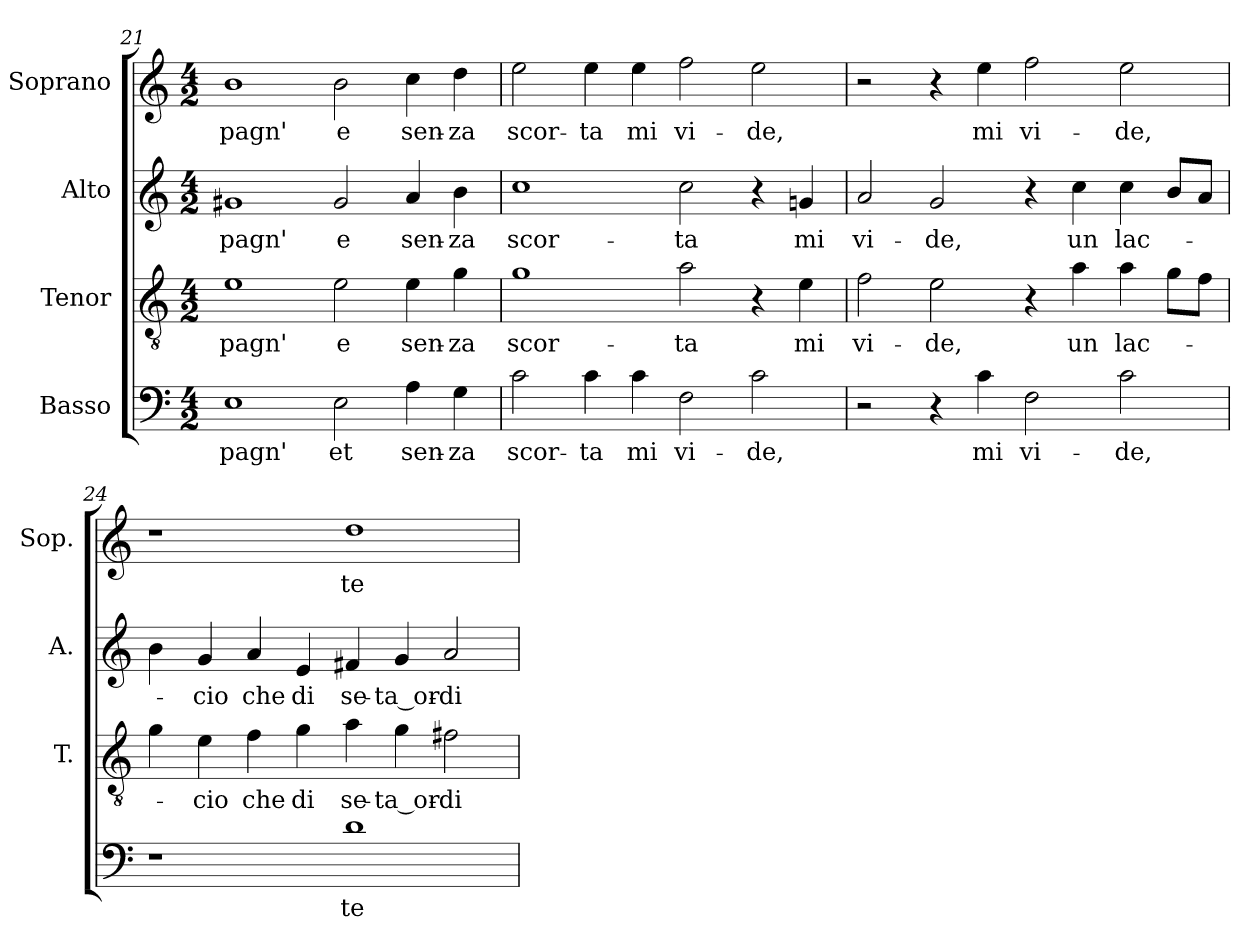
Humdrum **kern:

**kern	**text	**kern	**text	**kern	**text	**kern	**text
*part4	*part4	*part3	*part3	*part2	*part2	*part1	*part1
*staff4	*staff4	*staff3	*staff3	*staff2	*staff2	*staff1	*staff1
*I"Basso	*	*I"Tenor	*	*I"Alto	*	*I"Soprano	*
*	*	*I'T.	*	*I'A.	*	*I'Sop.	*
*clefF4	*	*clefGv2	*	*clefG2	*	*clefG2	*
*	*	*ITrd7c12	*	*	*	*	*
*k[]	*	*k[]	*	*k[]	*	*k[]	*
*C:	*	*C:	*	*C:	*	*C:	*
*M4/2	*	*M4/2	*	*M4/2	*	*M4/2	*
=21	=21	=21	=21	=21	=21	=21	=21
!	!LO:LY:b:color=#000000	!	!	!	!	!	!
!	!	!	!LO:LY:b:color=#000000	!	!	!	!
!	!	!	!	!	!LO:LY:b:color=#000000	!	!
!	!	!	!	!	!	!	!LO:LY:b:color=#000000
1Ei	-pagn'	1Ei	-pagn'	1g#Xi	-pagn'	1bi	-pagn'
!	!LO:LY:b:color=#000000	!	!	!	!	!	!
!	!	!	!LO:LY:b:color=#000000	!	!	!	!
!	!	!	!	!	!LO:LY:b:color=#000000	!	!
!	!	!	!	!	!	!	!LO:LY:b:color=#000000
2Ei\	et	2Ei\	e	2g#i/	e	2bi\	e
!	!LO:LY:b:color=#000000	!	!	!	!	!	!
!	!	!	!LO:LY:b:color=#000000	!	!	!	!
!	!	!	!	!	!LO:LY:b:color=#000000	!	!
!	!	!	!	!	!	!	!LO:LY:b:color=#000000
4Ai\	sen-	4Ei\	sen-	4ai/	sen-	4cci\	sen-
!	!LO:LY:b:color=#000000	!	!	!	!	!	!
!	!	!	!LO:LY:b:color=#000000	!	!	!	!
!	!	!	!	!	!LO:LY:b:color=#000000	!	!
!	!	!	!	!	!	!	!LO:LY:b:color=#000000
4Gi\	-za	4Gi\	-za	4bi\	-za	4ddi\	-za
=22	=22	=22	=22	=22	=22	=22	=22
!	!LO:LY:b:color=#000000	!	!	!	!	!	!
!	!	!	!LO:LY:b:color=#000000	!	!	!	!
!	!	!	!	!	!LO:LY:b:color=#000000	!	!
!	!	!	!	!	!	!	!LO:LY:b:color=#000000
2ci\	scor-	1Gi	scor-	1cci	scor-	2eei\	scor-
!	!LO:LY:b:color=#000000	!	!	!	!	!	!
!	!	!	!	!	!	!	!LO:LY:b:color=#000000
4ci\	-ta	.	.	.	.	4eei\	-ta
!	!LO:LY:b:color=#000000	!	!	!	!	!	!
!	!	!	!	!	!	!	!LO:LY:b:color=#000000
4ci\	mi	.	.	.	.	4eei\	mi
!	!LO:LY:b:color=#000000	!	!	!	!	!	!
!	!	!	!LO:LY:b:color=#000000	!	!	!	!
!	!	!	!	!	!LO:LY:b:color=#000000	!	!
!	!	!	!	!	!	!	!LO:LY:b:color=#000000
2Fi\	vi-	2Ai\	-ta	2cci\	-ta	2ffi\	vi-
!	!LO:LY:b:color=#000000	!	!	!	!	!	!
!	!	!	!	!	!	!	!LO:LY:b:color=#000000
2ci\	-de,	4r	.	4r	.	2eei\	-de,
!	!	!	!LO:LY:b:color=#000000	!	!	!	!
!	!	!	!	!	!LO:LY:b:color=#000000	!	!
.	.	4Ei\	mi	4gni/	mi	.	.
!!LO:LB:g=z
=23	=23	=23	=23	=23	=23	=23	=23
!	!	!	!LO:LY:b:color=#000000	!	!	!	!
!	!	!	!	!	!LO:LY:b:color=#000000	!	!
2r	.	2Fi\	vi-	2ai/	vi-	2r	.
!	!	!	!LO:LY:b:color=#000000	!	!	!	!
!	!	!	!	!	!LO:LY:b:color=#000000	!	!
4r	.	2Ei\	-de,	2gi/	-de,	4r	.
!	!LO:LY:b:color=#000000	!	!	!	!	!	!
!	!	!	!	!	!	!	!LO:LY:b:color=#000000
4ci\	mi	.	.	.	.	4eei\	mi
!	!LO:LY:b:color=#000000	!	!	!	!	!	!
!	!	!	!	!	!	!	!LO:LY:b:color=#000000
2Fi\	vi-	4r	.	4r	.	2ffi\	vi-
!	!	!	!LO:LY:b:color=#000000	!	!	!	!
!	!	!	!	!	!LO:LY:b:color=#000000	!	!
.	.	4Ai\	un	4cci\	un	.	.
!	!LO:LY:b:color=#000000	!	!	!	!	!	!
!	!	!	!LO:LY:b:color=#000000	!	!	!	!
!	!	!	!	!	!LO:LY:b:color=#000000	!	!
!	!	!	!	!	!	!	!LO:LY:b:color=#000000
2ci\	-de,	4Ai\	lac-	4cci\	lac-	2eei\	-de,
.	.	8Gi\L	.	8bi/L	.	.	.
.	.	8Fi\J	.	8ai/J	.	.	.
=24	=24	=24	=24	=24	=24	=24	=24
1r	.	4Gi\	.	4bi\	.	1r	.
!	!	!	!LO:LY:b:color=#000000	!	!	!	!
!	!	!	!	!	!LO:LY:b:color=#000000	!	!
.	.	4Ei\	-cio	4gi/	-cio	.	.
!	!	!	!LO:LY:b:color=#000000	!	!	!	!
!	!	!	!	!	!LO:LY:b:color=#000000	!	!
.	.	4Fi\	che	4ai/	che	.	.
!	!	!	!LO:LY:b:color=#000000	!	!	!	!
!	!	!	!	!	!LO:LY:b:color=#000000	!	!
.	.	4Gi\	di	4ei/	di	.	.
!	!LO:LY:b:color=#000000	!	!	!	!	!	!
!	!	!	!LO:LY:b:color=#000000	!	!	!	!
!	!	!	!	!	!LO:LY:b:color=#000000	!	!
!	!	!	!	!	!	!	!LO:LY:b:color=#000000
1di	te-	4Ai\	se-	4f#Xi/	se-	1ddi	te-
!	!	!	!LO:LY:b:color=#000000	!	!	!	!
!	!	!	!	!	!LO:LY:b:color=#000000	!	!
.	.	4Gi\	-ta_or-	4gi/	-ta_or-	.	.
!	!	!	!LO:LY:b:color=#000000	!	!	!	!
!	!	!	!	!	!LO:LY:b:color=#000000	!	!
.	.	2F#Xi\	-di-	2ai/	-di-	.	.
=	=	=	=	=	=	=	=
*-	*-	*-	*-	*-	*-	*-	*-
